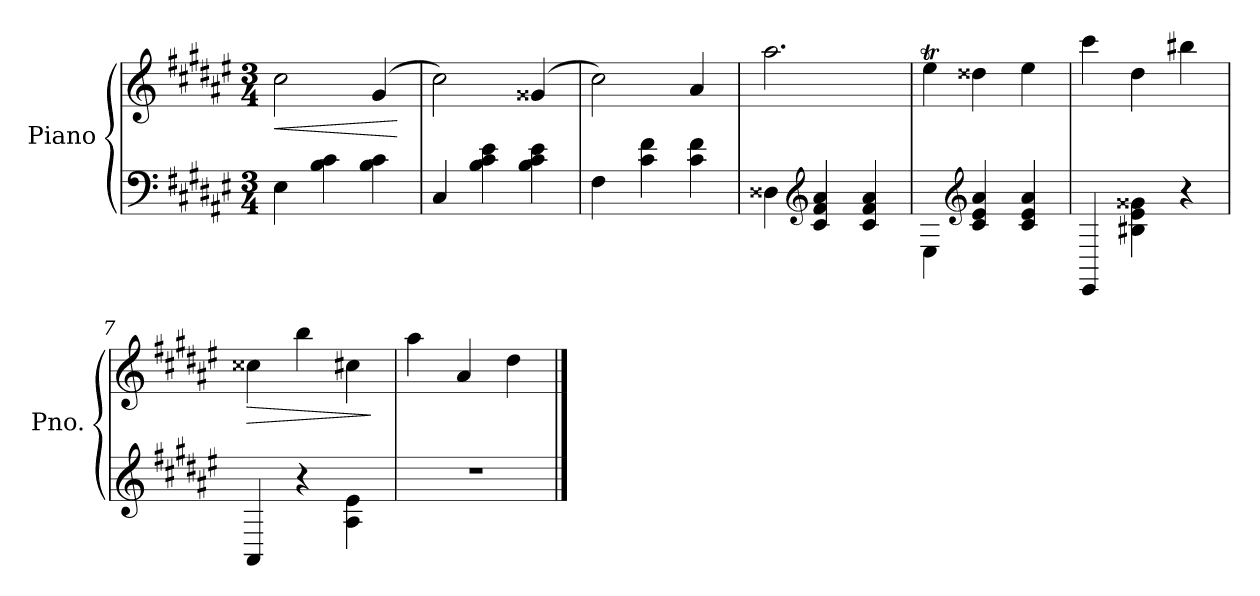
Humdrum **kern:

**kern	**kern	**dynam
*part1	*part1	*part1
*staff2	*staff1	*staff1/2
*I"Piano	*	*
*I'Pno.	*	*
*clefF4	*clefG2	*
*k[f#c#g#d#a#e#]	*k[f#c#g#d#a#e#]	*
*M3/4	*M3/4	*
*MM260	*MM260	*
=1	=1	=1
!	!	!LO:HP:b
4E#\	2cc#\	<
4B\ 4c#\	.	.
4B\ 4c#\	(<4g#/	.
.	.	[
=2	=2	=2
4C#/	2cc#\)	.
4B\ 4c#\ 4e#\	.	.
4B\ 4c#\ 4e#\	(<4g##X/	.
=3	=3	=3
4F#\	2cc#\)	.
4c#\ 4f#\	.	.
4c#\ 4f#\	4a#/	.
=4	=4	=4
4D##X\	2.aa#\	.
*clefG2	*	*
4c#/ 4f#/ 4a#/	.	.
4c#/ 4f#/ 4a#/	.	.
=5	=5	=5
4E#\	4ee#t\	.
*clefG2	*	*
4c#/ 4e#/ 4a#/	4dd##X\	.
4c#/ 4e#/ 4a#/	4ee#\	.
=6	=6	=6
4EE#/	4ccc#\	.
4B#X\ 4e#\ 4g##X\	4dd#\	.
4r	4bb#X\	.
=7	=7	=7
!	!	!LO:HP:b
4AA#/	4cc##X\	>
4r	4bb\	.
4A#\ 4e#\	4cc#X\	.
.	.	]
=8	=8	=8
2.r	4aa#\	.
.	4a#/	.
.	4dd#\	.
==	==	==
*-	*-	*-
